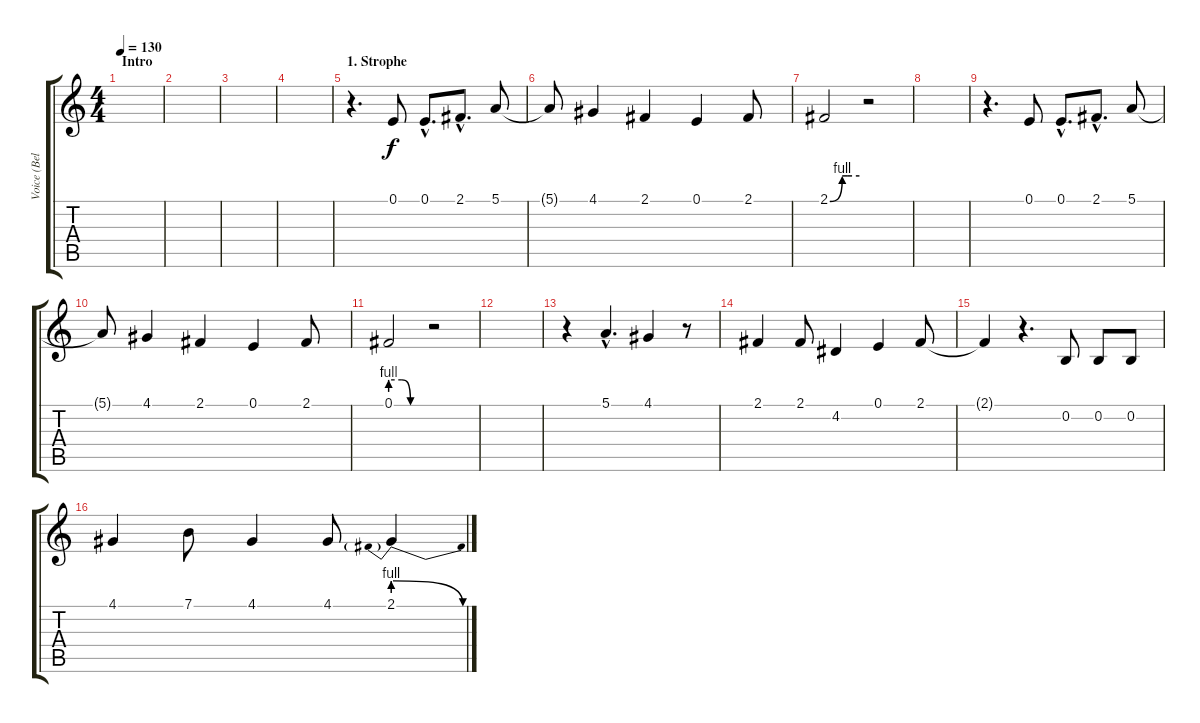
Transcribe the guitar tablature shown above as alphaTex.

\track ("Voice (Bela)" "Voice (Bel") {instrument flute}
\staff {score tabs}
\tuning (E4 B3 G3 D3 A2 E2) {hide}
\ts (4 4)
\section ("" "Intro")
\tempo 130
\clef g2
\ks c
|
|
|
|
\section ("" "1. Strophe")
r.4{d} 0.1.8 0.1{hac}.8{d} 2.1{hac}.8{d} 5.1.8 |
5.1{t}.8 4.1.4 2.1.4 0.1.4 2.1.8 |
2.1{be (custom 0 0 25 4 35 4 45 4 60 4)}.2 r.2 |
|
r.4{d} 0.1.8 0.1{hac}.8{d} 2.1{hac}.8{d} 5.1.8 |
5.1{t}.8 4.1.4 2.1.4 0.1.4 2.1.8 |
0.1{be (custom 0 4 20 4 35 0 40 0 60 0)}.2 r.2 |
|
r.4 5.1{hac}.4{d} 4.1.4 r.8 |
2.1.4 2.1.8 4.2.4 0.1.4 2.1.8 |
2.1{t}.4 r.4{d} 0.2.8 0.2.8 0.2.8 |
4.1.4 7.1.8 4.1.4 4.1.8 2.1{be (prebendrelease 0 4 60 0)}.4
